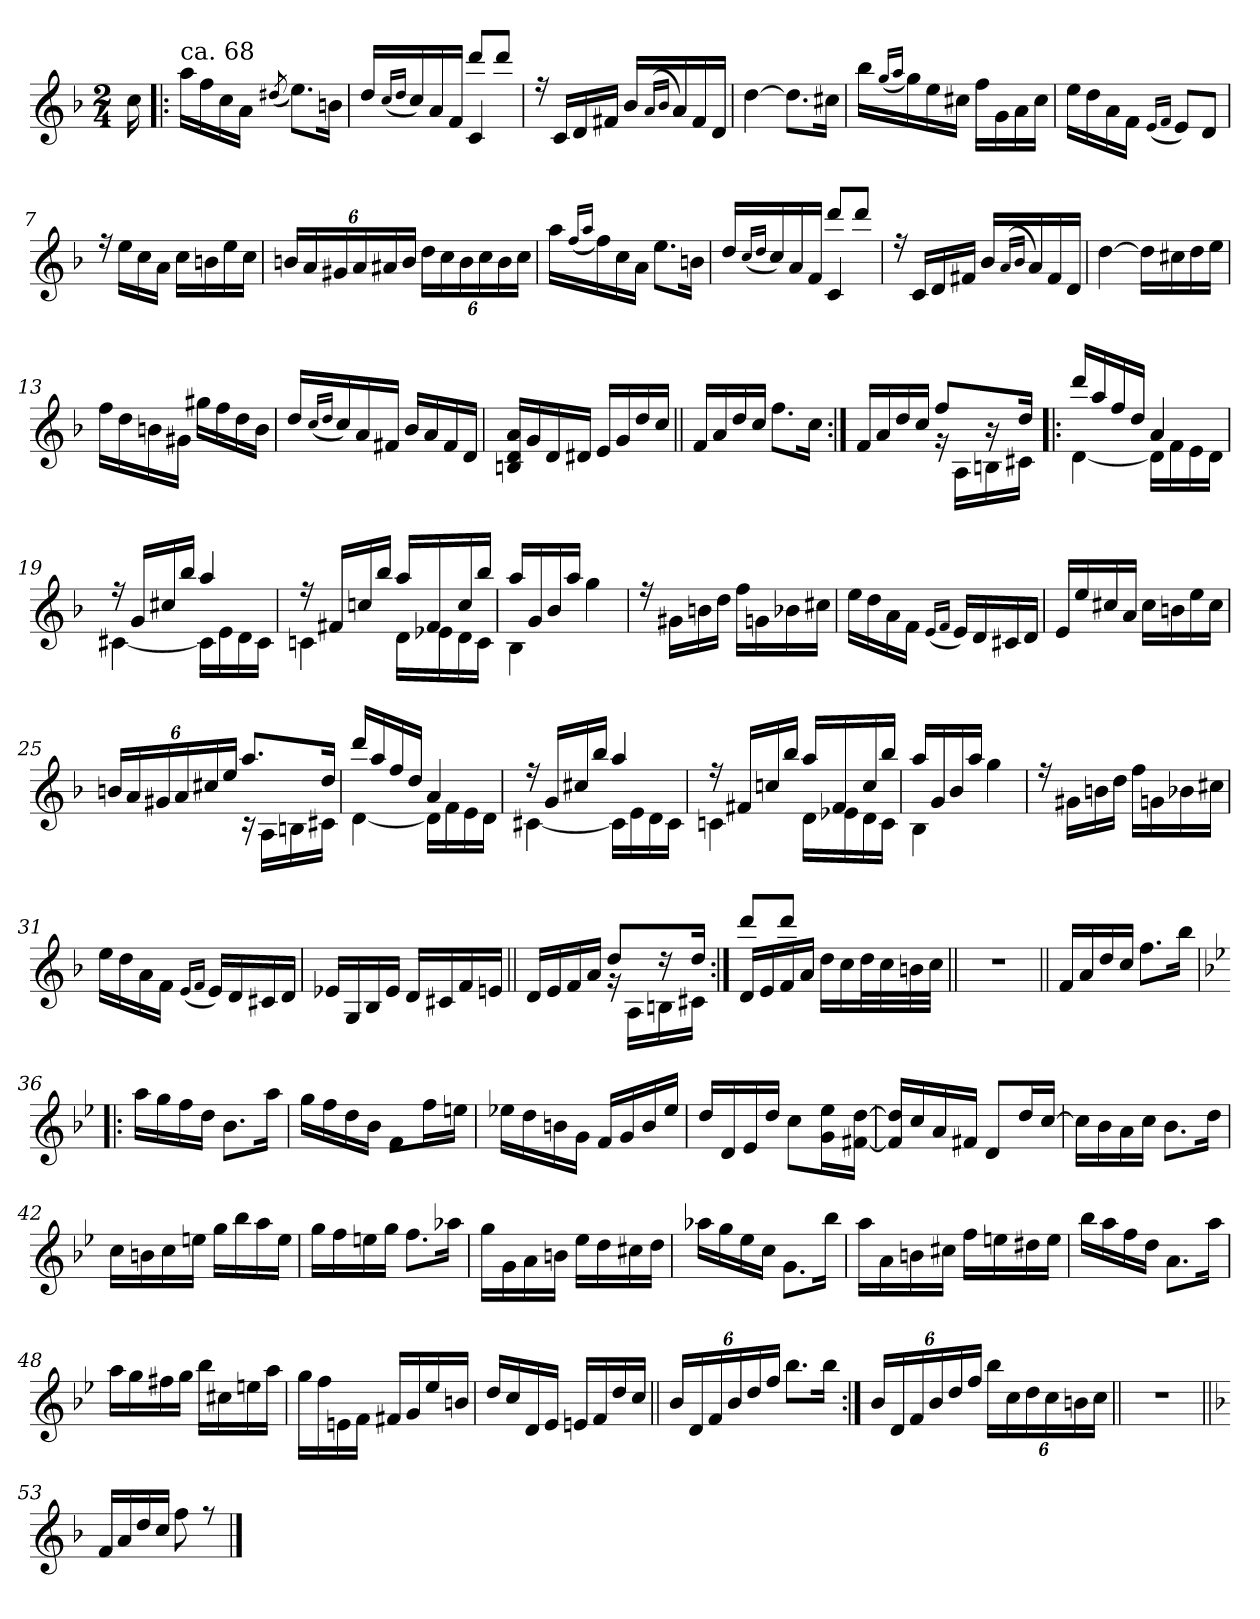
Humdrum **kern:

**kern
*part1
*staff1
*clefG2
*k[b-]
*F:
*M2/4
=
16cc\
=1!|:
*^
!LO:TX:a:t=ca. 68	!
16aa\LL	4ryy
16ff\	.
16cc\	.
16a\JJ	.
(<8qdd#X/	.
8.ee\L)	4ryy
16bn\Jk	.
=2	=2
*	*^
16dd/LL	4ryy	4ryy
(<16qcc/LL	.	.
16qdd/JJ	.	.
16cc/)	.	.
16a/	.	.
16f/JJ	.	.
4c/	8ryy	8ddd!/L
.	8ryy	8ddd!/J
*	*v	*v
=3	=3
16ree	2ryy
16c/LL	.
16d/	.
16f#X/JJ	.
16b-/LL	.
(<16qa/LL	.
16qb-/JJ	.
16a/)	.
16f#/	.
16d/JJ	.
=4	=4
[<4dd\	2ryy
8.dd\L]	.
16cc#X\Jk	.
!!LO:LB:g=z	!!
=5	=5
16bb-\LL	4ryy
(<16qgg/LL	.
16qaa/JJ	.
16gg\)	.
16ee\	.
16cc#X\JJ	.
16ff\LL	4ryy
16g\	.
16a\	.
16cc#\JJ	.
=6	=6
16ee\LL	4ryy
16dd\	.
16a\	.
16f\JJ	.
(<16qe/LL	.
16qf/JJ	.
8e/L)	4ryy
8d/J	.
=7	=7
16ree	4ryy
16ee\LL	.
16cc\	.
16a\JJ	.
16cc\LL	4ryy
16bn\	.
16ee\	.
16cc\JJ	.
=8	=8
24bn/LL	4ryy
24a/	.
24g#X/	.
24a/	.
24a#X/	.
24b/JJ	.
24dd\LL	4ryy
24cc\	.
24b\	.
24cc\	.
24b\	.
24cc\JJ	.
!!LO:LB:g=z	!!
=9	=9
16aa\LL	4ryy
(<16qff/LL	.
16qaa/JJ	.
16ff\)	.
16cc\	.
16a\JJ	.
8.ee\L	4ryy
16bn\Jk	.
=10	=10
*	*^
16dd/LL	4ryy	4ryy
(<16qcc/LL	.	.
16qdd/JJ	.	.
16cc/)	.	.
16a/	.	.
16f/JJ	.	.
4c/	8ryy	8ddd!/L
.	8ryy	8ddd!/J
*	*v	*v
=11	=11
16ree	2ryy
16c/LL	.
16d/	.
16f#X/JJ	.
16b-/LL	.
(<16qa/LL	.
16qb-/JJ	.
16a/)	.
16f#/	.
16d/JJ	.
=12	=12
[<4dd\	2ryy
16dd\LL]	.
16cc#X\	.
16dd\	.
16ee\JJ	.
!!LO:LB:g=z	!!
=13	=13
16ff\LL	2ryy
16dd\	.
16bn\	.
16g#X\JJ	.
16gg#X\LL	.
16ff\	.
16dd\	.
16b\JJ	.
=14	=14
16dd/LL	4ryy
(<16qcc/LL	.
16qdd/JJ	.
16cc/)	.
16a/	.
16f#X/JJ	.
16b-/LL	4ryy
16a/	.
16f#/	.
16d/JJ	.
=15	=15
16Bn/ 16d/ 16a/LL	4ryy
16g/	.
16d/	.
16d#X/JJ	.
16e/LL	4ryy
16g/	.
16dd/	.
16cc/JJ	.
=16||	=16||
16f/LL	2ryy
16a/	.
16dd/	.
16cc/JJ	.
8.ff\L	.
16cc\Jk	.
!!LO:LB:g=z	!!
=17:|!	=17:|!
*	*^
16f/LL	4ryy	2ryy
16a/	.	.
16dd/	.	.
16cc/JJ	.	.
8ff/L	16rf	.
.	16A!\LL	.
16r	16Bn!\	.
16dd/Jk	16c#X!\JJ	.
=18!|:	=18!|:	=18!|:
16ddd/LL	[<4d!\	2ryy
16aa/	.	.
16ff/	.	.
16dd/JJ	.	.
4a/	16d!\LL]	.
.	16f!\	.
.	16e!\	.
.	16d!\JJ	.
=19	=19	=19
16ree	[<4c#X!\	2ryy
16g/LL	.	.
16cc#X/	.	.
16bb-/JJ	.	.
4aa/	16c#!\LL]	.
.	16e!\	.
.	16d!\	.
.	16c#!\JJ	.
=20	=20	=20
16ree	4cn!\	4ryy
16f#X/LL	.	.
16ccn/	.	.
16bb-/JJ	.	.
16aa/LL	16d!\LL	4ryy
16f#/	16e-X!\	.
16cc/	16d!\	.
16bb-/JJ	16c!\JJ	.
!!LO:LB:g=z	!!	!!
=21	=21	=21
16aa/LL	4B-!\	2ryy
16g/	.	.
16b-/	.	.
16aa/JJ	.	.
4gg\	4ryy	.
*	*v	*v
=22	=22
16ree	4ryy
16g#X\LL	.
16bn\	.
16dd\JJ	.
16ff\LL	4ryy
16gn\	.
16b-X\	.
16cc#X\JJ	.
=23	=23
16ee\LL	4ryy
16dd\	.
16a\	.
16f\JJ	.
(<16qe/LL	.
16qf/JJ	.
16e/LL)	4ryy
16d/	.
16c#X/	.
16d/JJ	.
=24	=24
16e/LL	4ryy
16ee/	.
16cc#X/	.
16a/JJ	.
16cc#\LL	4ryy
16bn\	.
16ee\	.
16cc#\JJ	.
!!LO:LB:g=z	!!
=25	=25
*	*^
24bn/LL	4ryy	4ryy
24a/	.	.
24g#X/	.	.
24a/	.	.
24cc#X/	.	.
24ee/JJ	.	.
8.aa/L	16rB	4ryy
.	16A!\LL	.
.	16Bn!\	.
16dd/Jk	16c#X!\JJ	.
=26	=26	=26
16ddd/LL	[<4d!\	2ryy
16aa/	.	.
16ff/	.	.
16dd/JJ	.	.
4a/	16d!\LL]	.
.	16f!\	.
.	16e!\	.
.	16d!\JJ	.
=27	=27	=27
16ree	[<4c#X!\	2ryy
16g/LL	.	.
16cc#X/	.	.
16bb-/JJ	.	.
4aa/	16c#!\LL]	.
.	16e!\	.
.	16d!\	.
.	16c#!\JJ	.
=28	=28	=28
16ree	4cn!\	4ryy
16f#X/LL	.	.
16ccn/	.	.
16bb-/JJ	.	.
16aa/LL	16d!\LL	4ryy
16f#/	16e-X!\	.
16cc/	16d!\	.
16bb-/JJ	16c!\JJ	.
!!LO:LB:g=z	!!	!!
=29	=29	=29
16aa/LL	4B-!\	2ryy
16g/	.	.
16b-/	.	.
16aa/JJ	.	.
4gg\	4ryy	.
*	*v	*v
=30	=30
16ree	4ryy
16g#X\LL	.
16bn\	.
16dd\JJ	.
16ff\LL	4ryy
16gn\	.
16b-X\	.
16cc#X\JJ	.
=31	=31
16ee\LL	4ryy
16dd\	.
16a\	.
16f\JJ	.
(<16qe/LL	.
16qf/JJ	.
16e/LL)	4ryy
16d/	.
16c#X/	.
16d/JJ	.
=32	=32
16e-X/LL	4ryy
16G/	.
16B-/	.
16e-/JJ	.
16d/LL	4ryy
16c#X/	.
16f/	.
16en/JJ	.
!!LO:PB:g=z	!!
=33||	=33||
*	*^
16d/LL	4ryy	2ryy
16e/	.	.
16f/	.	.
16a/JJ	.	.
8dd/L	16rf	.
.	16A!\LL	.
16rdd	16Bn!\	.
16dd/Jk	16c#X!\JJ	.
=34:|!	=34:|!	=34:|!
16d/LL	8ryy	8ddd!/L
16e/	.	.
16f/	8ryy	8ddd!/J
16a/JJ	.	.
16dd\LL	4ryy	4ryy
16cc\	.	.
32dd\L	.	.
32cc\	.	.
32bn\	.	.
32cc\JJJ	.	.
*v	*v	*v
=34X1||
*stria0
2r
=35||
*stria5
*^
16f/LL	4ryy
16a/	.
16dd/	.
16cc/JJ	.
8.ff\L	4ryy
16bb-\Jk	.
!!LO:LB:g=z	!!
=36!|:	=36!|:
*k[b-e-]	*
*B-:	*
16aa\LL	4ryy
16gg\	.
16ff\	.
16dd\JJ	.
8.b-\L	4ryy
16aa\Jk	.
=37	=37
16gg\LL	2ryy
16ff\	.
16dd\	.
16b-\JJ	.
8f\L	.
16ff\L	.
16een\JJ	.
=38	=38
16ee-X\LL	4ryy
16dd\	.
16bn\	.
16g\JJ	.
16f/LL	4ryy
16g/	.
16b/	.
16ee-/JJ	.
=39	=39
16dd/LL	4ryy
16d/	.
16e-/	.
16dd/JJ	.
8cc\L	4ryy
16g\ 16ee-\L	.
[<16f#X\ [<16dd\JJ	.
!!LO:LB:g=z	!!
=40	=40
16f#/] 16dd/]LL	2ryy
16cc/	.
16a/	.
16f#X/JJ	.
8d/L	.
16dd/L	.
[>16cc/JJ	.
=41	=41
16cc\LL]	2ryy
16b-\	.
16a\	.
16cc\JJ	.
8.b-\L	.
16dd\Jk	.
=42	=42
16cc\LL	2ryy
16bn\	.
16cc\	.
16een\JJ	.
16gg\LL	.
16bb-\	.
16aa\	.
16ee\JJ	.
=43	=43
16gg\LL	2ryy
16ff\	.
16een\	.
16gg\JJ	.
8.ff\L	.
16aa-X\Jk	.
!!LO:LB:g=z	!!
=44	=44
16gg\LL	4ryy
16g\	.
16a\	.
16bn\JJ	.
16ee-\LL	4ryy
16dd\	.
16cc#X\	.
16dd\JJ	.
=45	=45
16aa-X\LL	2ryy
16gg\	.
16ee-\	.
16cc\JJ	.
8.g\L	.
16bb-\Jk	.
=46	=46
16aa\LL	4ryy
16a\	.
16bn\	.
16cc#X\JJ	.
16ff\LL	4ryy
16een\	.
16dd#X\	.
16ee\JJ	.
=47	=47
16bb-\LL	2ryy
16aa\	.
16ff\	.
16dd\JJ	.
8.a\L	.
16aa\Jk	.
!!LO:LB:g=z	!!
=48	=48
16aa\LL	4ryy
16gg\	.
16ff#X\	.
16gg\JJ	.
16bb-\LL	4ryy
16cc#X\	.
16een\	.
16aa\JJ	.
=49	=49
16gg\LL	4ryy
16ff\	.
16en\	.
16f\JJ	.
16f#X/LL	4ryy
16g/	.
16ee-/	.
16bn/JJ	.
=50	=50
16dd/LL	4ryy
16cc/	.
16d/	.
16e-/JJ	.
16en/LL	4ryy
16f/	.
16dd/	.
16cc/JJ	.
=51||	=51||
24b-/LL	2ryy
24d/	.
24f/	.
24b-/	.
24dd/	.
24ff/JJ	.
8.bb-\L	.
16bb-\Jk	.
!!LO:LB:g=z	!!
=52:|!	=52:|!
24b-/LL	4ryy
24d/	.
24f/	.
24b-/	.
24dd/	.
24ff/JJ	.
24bb-\LL	4ryy
24cc\	.
24dd\	.
24cc\	.
24bn\	.
24cc\JJ	.
*v	*v
=52X2||
*stria0
2r
=53||
*stria5
*k[b-]
*F:
*^
16f/LL	2ryy
16a/	.
16dd/	.
16cc/JJ	.
8ff\	.
8ree	.
*v	*v
==
*-
